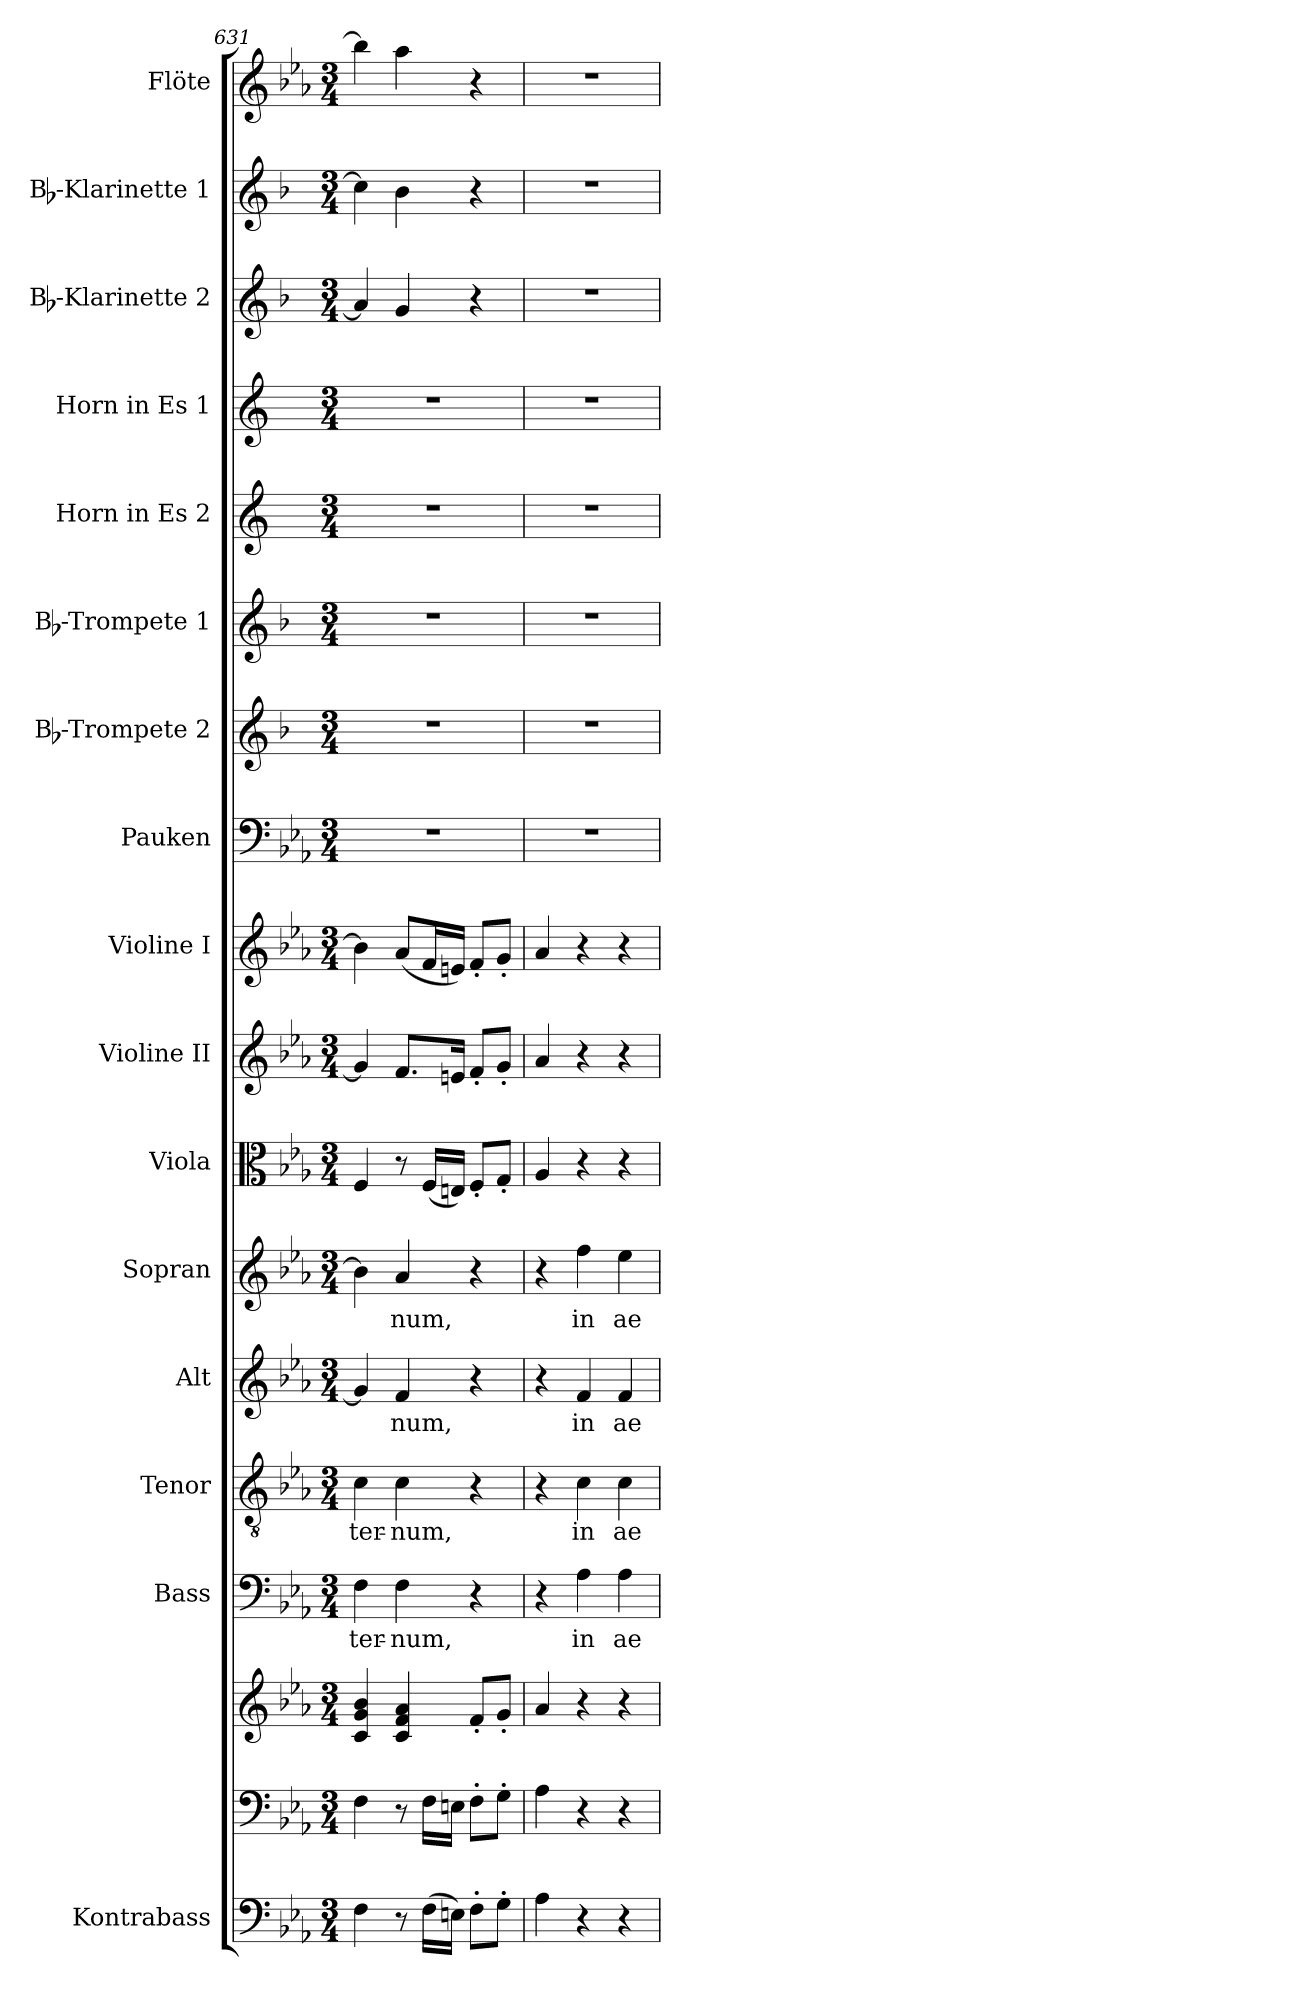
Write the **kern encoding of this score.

**kern	**kern	**kern	**kern	**text	**kern	**text	**kern	**text	**kern	**text	**kern	**kern	**kern	**kern	**kern	**kern	**kern	**kern	**kern	**kern	**kern
*part17	*part16	*part16	*part15	*part15	*part14	*part14	*part13	*part13	*part12	*part12	*part11	*part10	*part9	*part8	*part7	*part6	*part5	*part4	*part3	*part2	*part1
*staff18	*staff17	*staff16	*staff15	*staff15	*staff14	*staff14	*staff13	*staff13	*staff12	*staff12	*staff11	*staff10	*staff9	*staff8	*staff7	*staff6	*staff5	*staff4	*staff3	*staff2	*staff1
*I"Kontrabass	*	*	*I"Bass	*	*I"Tenor	*	*I"Alt	*	*I"Sopran	*	*I"Viola	*I"Violine II	*I"Violine I	*I"Pauken	*I"Bb-Trompete 2	*I"Bb-Trompete 1	*I"Horn in Es 2	*I"Horn in Es 1	*I"Bb-Klarinette 2	*I"Bb-Klarinette 1	*I"Flöte
*I'Kb.	*	*	*I'B.	*	*I'T.	*	*I'A.	*	*I'S.	*	*I'Vla.	*I'Vl. II	*I'Vl. I	*I'Pk.	*I'Bb Trp. 2	*I'Bb Trp. 1	*	*	*I'Bb Kl. 2	*I'Bb Kl. 1	*I'Fl.
*clefF4	*clefF4	*clefG2	*clefF4	*	*clefGv2	*	*clefG2	*	*clefG2	*	*clefC3	*clefG2	*clefG2	*clefF4	*clefG2	*clefG2	*clefG2	*clefG2	*clefG2	*clefG2	*clefG2
*ITrd7c12	*	*	*	*	*	*	*	*	*	*	*	*	*	*	*ITrd1c2	*ITrd1c2	*ITrd5c9	*ITrd5c9	*ITrd1c2	*ITrd1c2	*
*k[b-e-a-]	*k[b-e-a-]	*k[b-e-a-]	*k[b-e-a-]	*	*k[b-e-a-]	*	*k[b-e-a-]	*	*k[b-e-a-]	*	*k[b-e-a-]	*k[b-e-a-]	*k[b-e-a-]	*k[b-e-a-]	*k[b-e-a-]	*k[b-e-a-]	*k[b-e-a-]	*k[b-e-a-]	*k[b-e-a-]	*k[b-e-a-]	*k[b-e-a-]
*E-:	*E-:	*E-:	*E-:	*	*E-:	*	*E-:	*	*E-:	*	*E-:	*E-:	*E-:	*E-:	*E-:	*E-:	*E-:	*E-:	*E-:	*E-:	*E-:
*M3/4	*M3/4	*M3/4	*M3/4	*	*M3/4	*	*M3/4	*	*M3/4	*	*M3/4	*M3/4	*M3/4	*M3/4	*M3/4	*M3/4	*M3/4	*M3/4	*M3/4	*M3/4	*M3/4
=631	=631	=631	=631	=631	=631	=631	=631	=631	=631	=631	=631	=631	=631	=631	=631	=631	=631	=631	=631	=631	=631
!	!	!	!	!LO:LY:b	!	!LO:LY:b	!	!	!	!	!	!	!	!	!	!	!	!	!	!	!
4FF\	4F\	4c/ 4g/ 4b-/	4F\	-ter-	4c\	-ter-	4g/]	.	4b-\]	.	4F/	4g/]	4b-\]	2.r	2.r	2.r	2.r	2.r	4g/]	4b-\]	4bb-\]
!	!	!	!	!LO:LY:b	!	!LO:LY:b	!	!LO:LY:b	!	!LO:LY:b	!	!	!	!	!	!	!	!	!	!	!
8r	8r	4c/ 4f/ 4a-/	4F\	-num,	4c\	-num,	4f/	-num,	4a-/	-num,	8r	8.f/L	(<8a-/L	.	.	.	.	.	4f/	4a-\	4aa-\
(>16FF\LL	16F\LL	.	.	.	.	.	.	.	.	.	(<16F/LL	.	16f/L	.	.	.	.	.	.	.	.
16EEn\JJ)	16En\JJ	.	.	.	.	.	.	.	.	.	16En/JJ)	16en/Jk	16en/JJ)	.	.	.	.	.	.	.	.
8FF'>\L	8F'>\L	8f'</L	4r	.	4r	.	4r	.	4r	.	8F'</L	8f'</L	8f'</L	.	.	.	.	.	4r	4r	4r
8GG'>\J	8G'>\J	8g'</J	.	.	.	.	.	.	.	.	8G'</J	8g'</J	8g'</J	.	.	.	.	.	.	.	.
=632	=632	=632	=632	=632	=632	=632	=632	=632	=632	=632	=632	=632	=632	=632	=632	=632	=632	=632	=632	=632	=632
4AA-\	4A-\	4a-/	4r	.	4r	.	4r	.	4r	.	4A-/	4a-/	4a-/	2.r	2.r	2.r	2.r	2.r	2.r	2.r	2.r
!	!	!	!	!LO:LY:b	!	!LO:LY:b	!	!LO:LY:b	!	!LO:LY:b	!	!	!	!	!	!	!	!	!	!	!
4r	4r	4r	4A-\	in	4c\	in	4f/	in	4ff\	in	4r	4r	4r	.	.	.	.	.	.	.	.
!	!	!	!	!LO:LY:b	!	!LO:LY:b	!	!LO:LY:b	!	!LO:LY:b	!	!	!	!	!	!	!	!	!	!	!
4r	4r	4r	4A-\	ae-	4c\	ae-	4f/	ae-	4ee-\	ae-	4r	4r	4r	.	.	.	.	.	.	.	.
=	=	=	=	=	=	=	=	=	=	=	=	=	=	=	=	=	=	=	=	=	=
*-	*-	*-	*-	*-	*-	*-	*-	*-	*-	*-	*-	*-	*-	*-	*-	*-	*-	*-	*-	*-	*-
